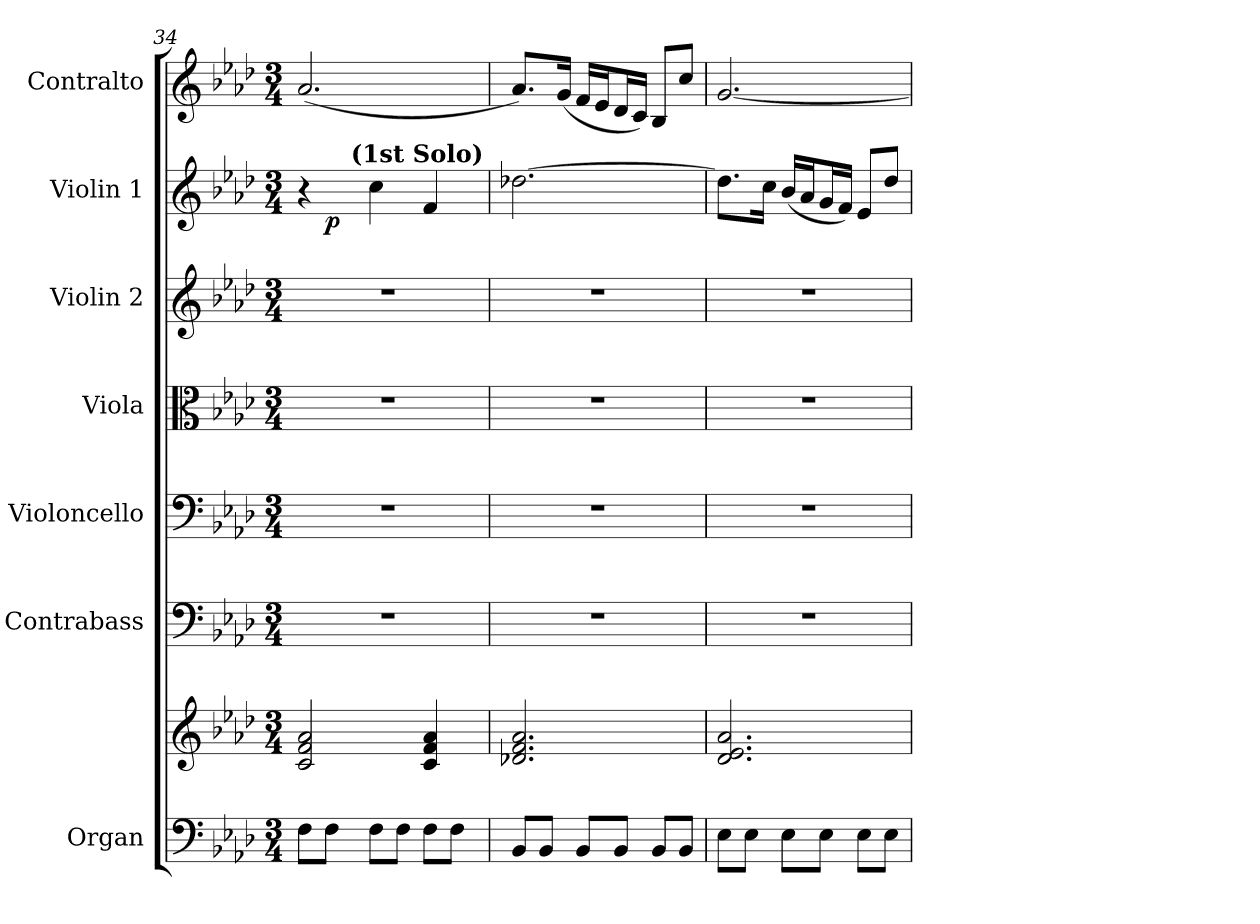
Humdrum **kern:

**kern	**kern	**kern	**kern	**kern	**kern	**kern	**dynam	**kern
*part7	*part7	*part6	*part5	*part4	*part3	*part2	*part2	*part1
*staff8	*staff7	*staff6	*staff5	*staff4	*staff3	*staff2	*staff2	*staff1
*I"Organ	*	*I"Contrabass	*I"Violoncello	*I"Viola	*I"Violin 2	*I"Violin 1	*	*I"Contralto
*I'Org.	*	*I'Cb.	*I'Vc.	*I'Vla.	*I'Vln. 2	*I'Vln. 1	*	*I'C.
*clefF4	*clefG2	*clefF4	*clefF4	*clefC3	*clefG2	*clefG2	*	*clefG2
*	*	*ITrd7c12	*	*	*	*	*	*
*k[b-e-a-d-]	*k[b-e-a-d-]	*k[b-e-a-d-]	*k[b-e-a-d-]	*k[b-e-a-d-]	*k[b-e-a-d-]	*k[b-e-a-d-]	*	*k[b-e-a-d-]
*f:	*f:	*f:	*f:	*f:	*f:	*f:	*	*f:
*M3/4	*M3/4	*M3/4	*M3/4	*M3/4	*M3/4	*M3/4	*	*M3/4
=34	=34	=34	=34	=34	=34	=34	=34	=34
!	!	!LO:N:vis=1	!LO:N:vis=1	!LO:N:vis=1	!LO:N:vis=1	!	!	!
*	*	*	*	*	*	*^	*	*
*	*	*	*	*	*	*	*^	*	*
8Fi\L	2ci/ 2fi 2a-i	2.r	2.r	2.r	2.r	4r	8ryy	8ryy	.	(2.a-i/
8Fi\J	.	.	.	.	.	.	2ryy	32ryy	p	.
.	.	.	.	.	.	.	.	64ryy	.	.
.	.	.	.	.	.	.	.	128ryy	.	.
.	.	.	.	.	.	.	.	512ryy	.	.
!	!	!	!	!	!	!	!	!LO:TX:a:B:t=(1st Solo)	!	!
.	.	.	.	.	.	.	.	2ryy	.	.
8Fi\L	.	.	.	.	.	4cci\	.	.	.	.
8Fi\J	.	.	.	.	.	.	.	.	.	.
8Fi\L	4ci/ 4fi 4a-i	.	.	.	.	4fi/	.	.	.	.
8Fi\J	.	.	.	.	.	.	8ryy	.	.	.
.	.	.	.	.	.	.	.	16ryy	.	.
.	.	.	.	.	.	.	.	256.ryy	.	.
=35	=35	=35	=35	=35	=35	=35	=35	=35	=35	=35
!	!	!LO:N:vis=1	!LO:N:vis=1	!LO:N:vis=1	!LO:N:vis=1	!	!	!	!	!
*	*	*	*	*	*	*v	*v	*v	*	*
8BB-i/L	2.d-Xi/ 2.fi 2.a-i	2.r	2.r	2.r	2.r	[2.dd-Xi\	.	8.a-i/L)
8BB-i/J	.	.	.	.	.	.	.	.
.	.	.	.	.	.	.	.	(16gi/Jk
8BB-i/L	.	.	.	.	.	.	.	16fi/LL
.	.	.	.	.	.	.	.	16e-i/J
8BB-i/J	.	.	.	.	.	.	.	16d-i/L
.	.	.	.	.	.	.	.	16ci/JJ)
8BB-i/L	.	.	.	.	.	.	.	8B-i/L
8BB-i/J	.	.	.	.	.	.	.	8cci/J
=36	=36	=36	=36	=36	=36	=36	=36	=36
!	!	!LO:N:vis=1	!LO:N:vis=1	!LO:N:vis=1	!LO:N:vis=1	!	!	!
8E-i\L	2.d-i/ 2.e-i 2.a-i	2.r	2.r	2.r	2.r	8.dd-i\L]	.	[2.gi/
8E-i\J	.	.	.	.	.	.	.	.
.	.	.	.	.	.	16cci\Jk	.	.
8E-i\L	.	.	.	.	.	(16b-i/LL	.	.
.	.	.	.	.	.	16a-i/J	.	.
8E-i\J	.	.	.	.	.	16gi/L	.	.
.	.	.	.	.	.	16fi/JJ)	.	.
8E-i\L	.	.	.	.	.	8e-i/L	.	.
8E-i\J	.	.	.	.	.	8dd-i/J	.	.
=	=	=	=	=	=	=	=	=
*-	*-	*-	*-	*-	*-	*-	*-	*-
